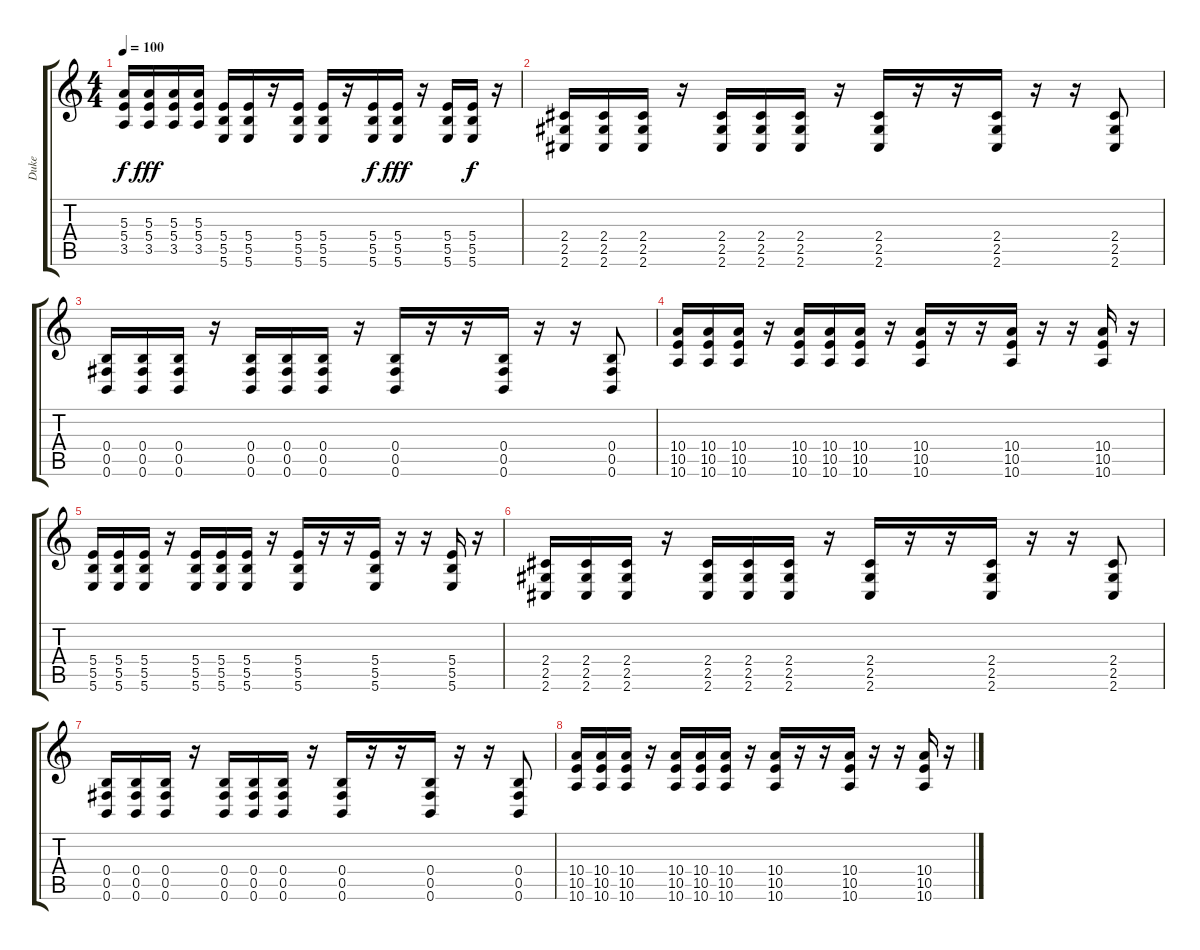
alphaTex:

\track ("Duke" "Duke") {instrument overdrivenguitar}
\staff {score tabs}
\tuning (Db4 Ab3 E3 B2 Gb2 B1) {hide}
\ts (4 4)
\tempo 100
\clef g2
\ks c
(5.3{t} 5.4{t} 3.5{t}).16{dy f} (5.3 5.4 3.5).16{dy fff} (5.3 5.4 3.5).16 (5.3 5.4 3.5).16 (5.4 5.5 5.6).16 (5.4 5.5 5.6).16 r.16 (5.4 5.5 5.6).16 (5.4 5.5 5.6).16 r.16 (5.4 5.5 5.6).16{dy f} (5.4 5.5 5.6).16{dy fff} r.16 (5.4 5.5 5.6).16 (5.4 5.5 5.6).16{dy f} r.16 |
(2.4 2.5 2.6).16 (2.4 2.5 2.6).16 (2.4 2.5 2.6).16 r.16 (2.4 2.5 2.6).16 (2.4 2.5 2.6).16 (2.4 2.5 2.6).16 r.16 (2.4 2.5 2.6).16 r.16 r.16 (2.4 2.5 2.6).16 r.16 r.16 (2.4 2.5 2.6).8 |
(0.4 0.5 0.6).16 (0.4 0.5 0.6).16 (0.4 0.5 0.6).16 r.16 (0.4 0.5 0.6).16 (0.4 0.5 0.6).16 (0.4 0.5 0.6).16 r.16 (0.4 0.5 0.6).16 r.16 r.16 (0.4 0.5 0.6).16 r.16 r.16 (0.4 0.5 0.6).8 |
(10.4 10.5 10.6).16 (10.4 10.5 10.6).16 (10.4 10.5 10.6).16 r.16 (10.4 10.5 10.6).16 (10.4 10.5 10.6).16 (10.4 10.5 10.6).16 r.16 (10.4 10.5 10.6).16 r.16 r.16 (10.4 10.5 10.6).16 r.16 r.16 (10.4 10.5 10.6).16 r.16 |
(5.4 5.5 5.6).16 (5.4 5.5 5.6).16 (5.4 5.5 5.6).16 r.16 (5.4 5.5 5.6).16 (5.4 5.5 5.6).16 (5.4 5.5 5.6).16 r.16 (5.4 5.5 5.6).16 r.16 r.16 (5.4 5.5 5.6).16 r.16 r.16 (5.4 5.5 5.6).16 r.16 |
(2.4 2.5 2.6).16 (2.4 2.5 2.6).16 (2.4 2.5 2.6).16 r.16 (2.4 2.5 2.6).16 (2.4 2.5 2.6).16 (2.4 2.5 2.6).16 r.16 (2.4 2.5 2.6).16 r.16 r.16 (2.4 2.5 2.6).16 r.16 r.16 (2.4 2.5 2.6).8 |
(0.4 0.5 0.6).16 (0.4 0.5 0.6).16 (0.4 0.5 0.6).16 r.16 (0.4 0.5 0.6).16 (0.4 0.5 0.6).16 (0.4 0.5 0.6).16 r.16 (0.4 0.5 0.6).16 r.16 r.16 (0.4 0.5 0.6).16 r.16 r.16 (0.4 0.5 0.6).8 |
(10.4 10.5 10.6).16 (10.4 10.5 10.6).16 (10.4 10.5 10.6).16 r.16 (10.4 10.5 10.6).16 (10.4 10.5 10.6).16 (10.4 10.5 10.6).16 r.16 (10.4 10.5 10.6).16 r.16 r.16 (10.4 10.5 10.6).16 r.16 r.16 (10.4 10.5 10.6).16 r.16
